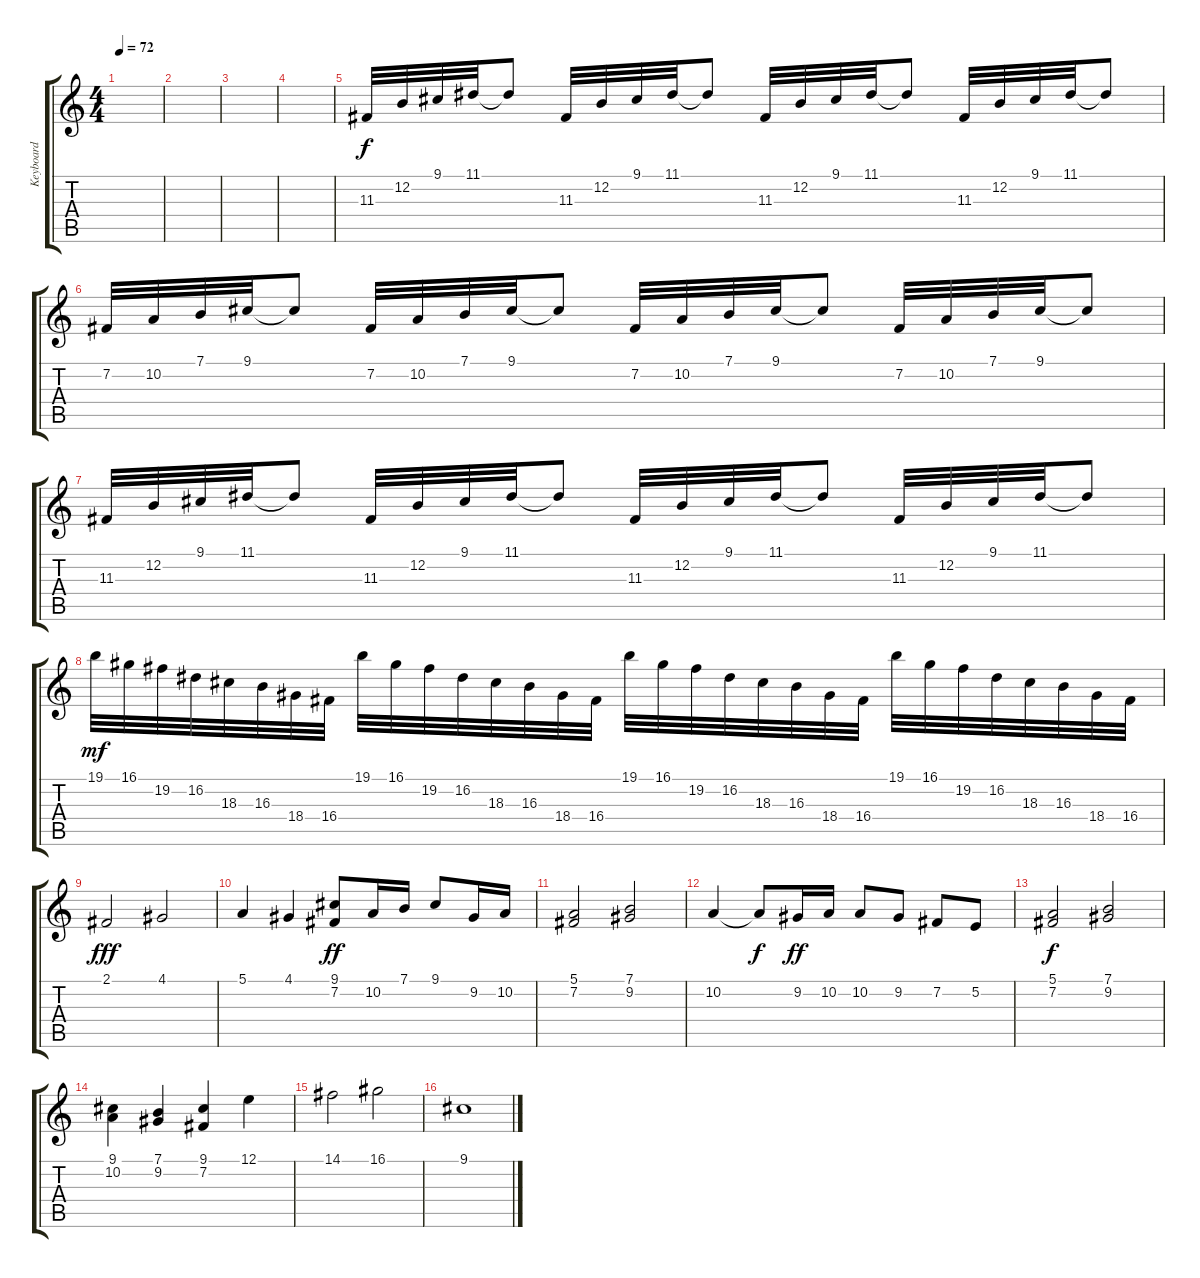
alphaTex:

\track ("Keyboard" "Keyboard") {instrument fx5brightness}
\staff {score tabs}
\tuning (E4 B3 G3 D3 A2 E2) {hide}
\ts (4 4)
\tempo 72
\clef g2
\ks c
|
|
|
|
11.3.32{volume 10} 12.2.32 9.1.32 11.1.32 11.1{t}.8 11.3.32 12.2.32 9.1.32 11.1.32 11.1{t}.8 11.3.32 12.2.32 9.1.32 11.1.32 11.1{t}.8 11.3.32 12.2.32 9.1.32 11.1.32 11.1{t}.8 |
7.2.32 10.2.32 7.1.32 9.1.32 9.1{t}.8 7.2.32 10.2.32 7.1.32 9.1.32 9.1{t}.8 7.2.32 10.2.32 7.1.32 9.1.32 9.1{t}.8 7.2.32 10.2.32 7.1.32 9.1.32 9.1{t}.8 |
11.3.32 12.2.32 9.1.32 11.1.32 11.1{t}.8 11.3.32 12.2.32 9.1.32 11.1.32 11.1{t}.8 11.3.32 12.2.32 9.1.32 11.1.32 11.1{t}.8 11.3.32 12.2.32 9.1.32 11.1.32 11.1{t}.8 |
19.1.32{dy mf} 16.1.32 19.2.32 16.2.32 18.3.32 16.3.32 18.4.32 16.4.32 19.1.32 16.1.32 19.2.32 16.2.32 18.3.32 16.3.32 18.4.32 16.4.32 19.1.32 16.1.32 19.2.32 16.2.32 18.3.32 16.3.32 18.4.32 16.4.32 19.1.32 16.1.32 19.2.32 16.2.32 18.3.32 16.3.32 18.4.32 16.4.32 |
2.1.2{dy fff} 4.1.2 |
5.1.4 4.1.4 (9.1 7.2).8{dy ff} 10.2.16 7.1.16 9.1.8 9.2.16 10.2.16 |
(5.1 7.2).2 (7.1 9.2).2 |
10.2.4 10.2{t}.8{dy f} 9.2.16{dy ff} 10.2.16 10.2.8 9.2.8 7.2.8 5.2.8 |
(5.1 7.2).2{dy f} (7.1 9.2).2 |
(9.1 10.2).4 (7.1 9.2).4 (9.1 7.2).4 12.1.4 |
14.1.2 16.1.2 |
9.1.1
